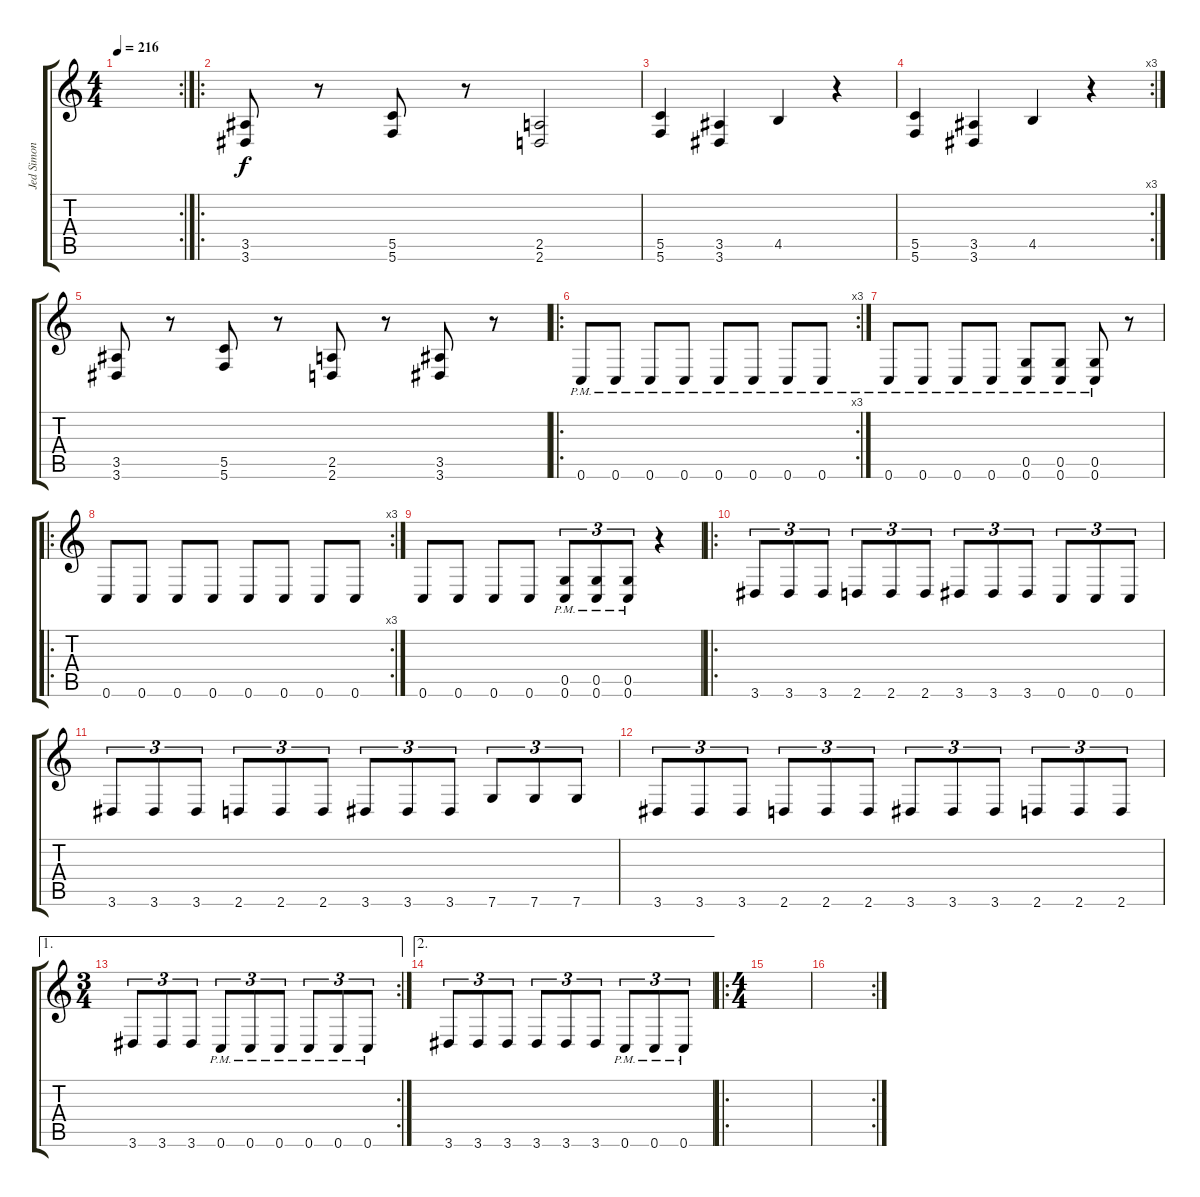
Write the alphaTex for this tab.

\track ("Jed Simon" "Jed Simon") {instrument distortionguitar}
\staff {score tabs}
\tuning (E4 C4 G3 C3 G2 C2) {hide}
\rc 2
\ts (4 4)
\tempo 216
\clef g2
\ks c
|
\ro
(3.5 3.6).8 r.8 (5.5 5.6).8 r.8 (2.5 2.6).2 |
(5.5 5.6).4 (3.5 3.6).4 4.5.4 r.4 |
\rc 3
(5.5 5.6).4 (3.5 3.6).4 4.5.4 r.4 |
(3.5 3.6).8 r.8 (5.5 5.6).8 r.8 (2.5 2.6).8 r.8 (3.5 3.6).8 r.8 |
\ro
\rc 3
0.6{pm}.8 0.6{pm}.8 0.6{pm}.8 0.6{pm}.8 0.6{pm}.8 0.6{pm}.8 0.6{pm}.8 0.6{pm}.8 |
0.6{pm}.8 0.6{pm}.8 0.6{pm}.8 0.6{pm}.8 (0.5{pm} 0.6{pm}).8 (0.5{pm} 0.6{pm}).8 (0.5{pm} 0.6{pm}).8 r.8 |
\ro
\rc 3
0.6.8 0.6.8 0.6.8 0.6.8 0.6.8 0.6.8 0.6.8 0.6.8 |
0.6.8 0.6.8 0.6.8 0.6.8 (0.5{pm} 0.6{pm}).8{tu (3 2)} (0.5{pm} 0.6{pm}).8{tu (3 2)} (0.5{pm} 0.6{pm}).8{tu (3 2)} r.4 |
\ro
3.6.8{tu (3 2)} 3.6.8{tu (3 2)} 3.6.8{tu (3 2)} 2.6.8{tu (3 2)} 2.6.8{tu (3 2)} 2.6.8{tu (3 2)} 3.6.8{tu (3 2)} 3.6.8{tu (3 2)} 3.6.8{tu (3 2)} 0.6.8{tu (3 2)} 0.6.8{tu (3 2)} 0.6.8{tu (3 2)} |
3.6.8{tu (3 2)} 3.6.8{tu (3 2)} 3.6.8{tu (3 2)} 2.6.8{tu (3 2)} 2.6.8{tu (3 2)} 2.6.8{tu (3 2)} 3.6.8{tu (3 2)} 3.6.8{tu (3 2)} 3.6.8{tu (3 2)} 7.6.8{tu (3 2)} 7.6.8{tu (3 2)} 7.6.8{tu (3 2)} |
3.6.8{tu (3 2)} 3.6.8{tu (3 2)} 3.6.8{tu (3 2)} 2.6.8{tu (3 2)} 2.6.8{tu (3 2)} 2.6.8{tu (3 2)} 3.6.8{tu (3 2)} 3.6.8{tu (3 2)} 3.6.8{tu (3 2)} 2.6.8{tu (3 2)} 2.6.8{tu (3 2)} 2.6.8{tu (3 2)} |
\ae 1
\rc 2
\ts (3 4)
3.6.8{tu (3 2)} 3.6.8{tu (3 2)} 3.6.8{tu (3 2)} 0.6{pm}.8{tu (3 2)} 0.6{pm}.8{tu (3 2)} 0.6{pm}.8{tu (3 2)} 0.6{pm}.8{tu (3 2)} 0.6{pm}.8{tu (3 2)} 0.6{pm}.8{tu (3 2)} |
\ae 2
3.6.8{tu (3 2)} 3.6.8{tu (3 2)} 3.6.8{tu (3 2)} 3.6.8{tu (3 2)} 3.6.8{tu (3 2)} 3.6.8{tu (3 2)} 0.6{pm}.8{tu (3 2)} 0.6{pm}.8{tu (3 2)} 0.6{pm}.8{tu (3 2)} |
\ro
\ts (4 4)
|
\rc 2
